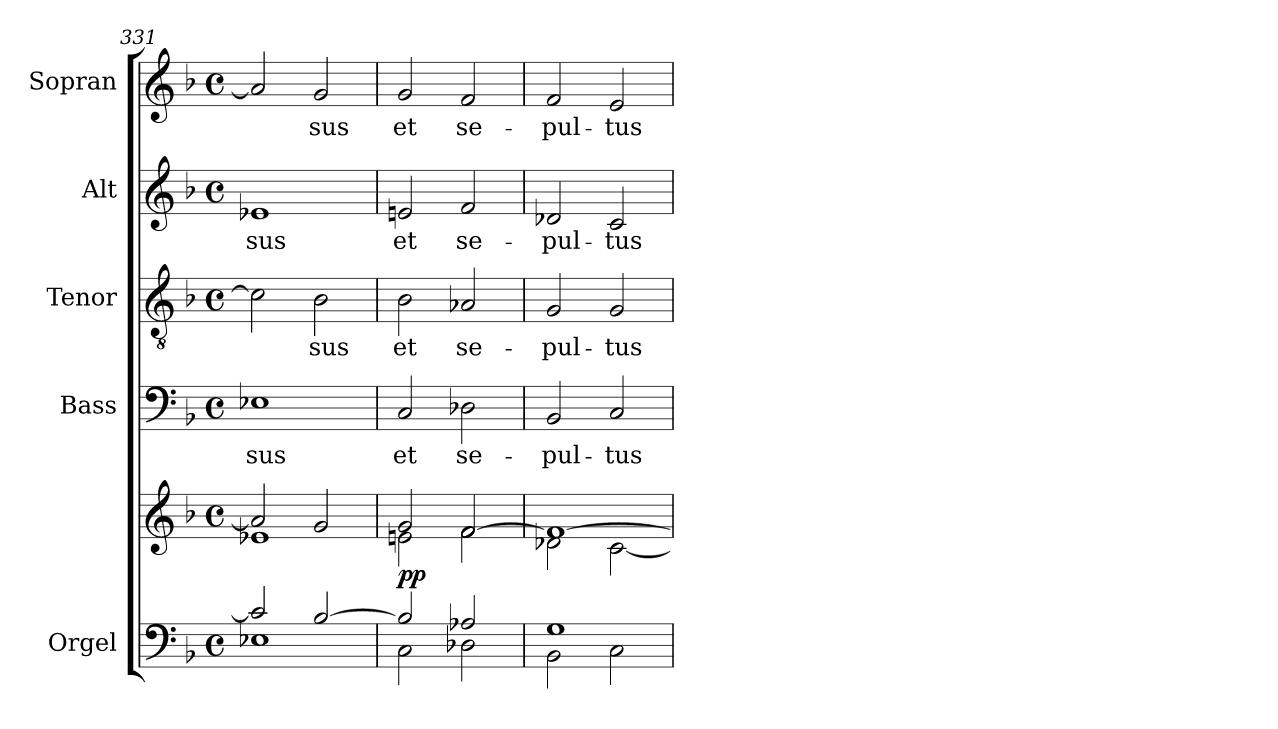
**kern	**kern	**dynam	**kern	**text	**kern	**text	**kern	**text	**kern	**text
*part5	*part5	*part5	*part4	*part4	*part3	*part3	*part2	*part2	*part1	*part1
*staff6	*staff5	*staff5/6	*staff4	*staff4	*staff3	*staff3	*staff2	*staff2	*staff1	*staff1
*I"Orgel	*	*	*I"Bass	*	*I"Tenor	*	*I"Alt	*	*I"Sopran	*
*I'Org.	*	*	*I'B	*	*I'T	*	*I'A	*	*I'S	*
*clefF4	*clefG2	*	*clefF4	*	*clefGv2	*	*clefG2	*	*clefG2	*
*k[b-]	*k[b-]	*	*k[b-]	*	*k[b-]	*	*k[b-]	*	*k[b-]	*
*F:	*F:	*	*F:	*	*F:	*	*F:	*	*F:	*
*M4/4	*M4/4	*	*M4/4	*	*M4/4	*	*M4/4	*	*M4/4	*
*met(c)	*met(c)	*	*met(c)	*	*met(c)	*	*met(c)	*	*met(c)	*
=331	=331	=331	=331	=331	=331	=331	=331	=331	=331	=331
*^	*^	*	*	*	*	*	*	*	*	*
!	!	!	!	!	!	!LO:LY:b	!	!	!	!LO:LY:b	!	!
2c-/]	1E-X	2a-/]	1e-X	.	1E-X	-sus	2c-\]	.	1e-X	-sus	2a-/]	.
!	!	!	!	!	!	!	!	!LO:LY:b	!	!	!	!LO:LY:b
[>2B-/	.	2g/	.	.	.	.	2B-\	-sus	.	.	2g/	-sus
=332	=332	=332	=332	=332	=332	=332	=332	=332	=332	=332	=332	=332
!	!	!	!	!LO:DY:b	!	!LO:LY:b	!	!LO:LY:b	!	!LO:LY:b	!	!LO:LY:b
2B-/]	2C\	2g/	2en\	pp	2C/	et	2B-\	et	2en/	et	2g/	et
!	!	!	!	!	!	!LO:LY:b	!	!LO:LY:b	!	!LO:LY:b	!	!LO:LY:b
2A-X/	2D-X\	[>2f/	2f\	.	2D-X\	se-	2A-X/	se-	2f/	se-	2f/	se-
=333	=333	=333	=333	=333	=333	=333	=333	=333	=333	=333	=333	=333
!	!	!	!	!	!	!LO:LY:b	!	!LO:LY:b	!	!LO:LY:b	!	!LO:LY:b
1G	2BB-\	1f_	2d-X\	.	2BB-/	-pul-	2G/	-pul-	2d-X/	-pul-	2f/	-pul-
!	!	!	!	!	!	!LO:LY:b	!	!LO:LY:b	!	!LO:LY:b	!	!LO:LY:b
.	2C\	.	[<2c\	.	2C/	-tus	2G/	-tus	2c/	-tus	2e/	-tus
*v	*v	*	*	*	*	*	*	*	*	*	*	*
*	*v	*v	*	*	*	*	*	*	*	*	*
=	=	=	=	=	=	=	=	=	=	=
*-	*-	*-	*-	*-	*-	*-	*-	*-	*-	*-
